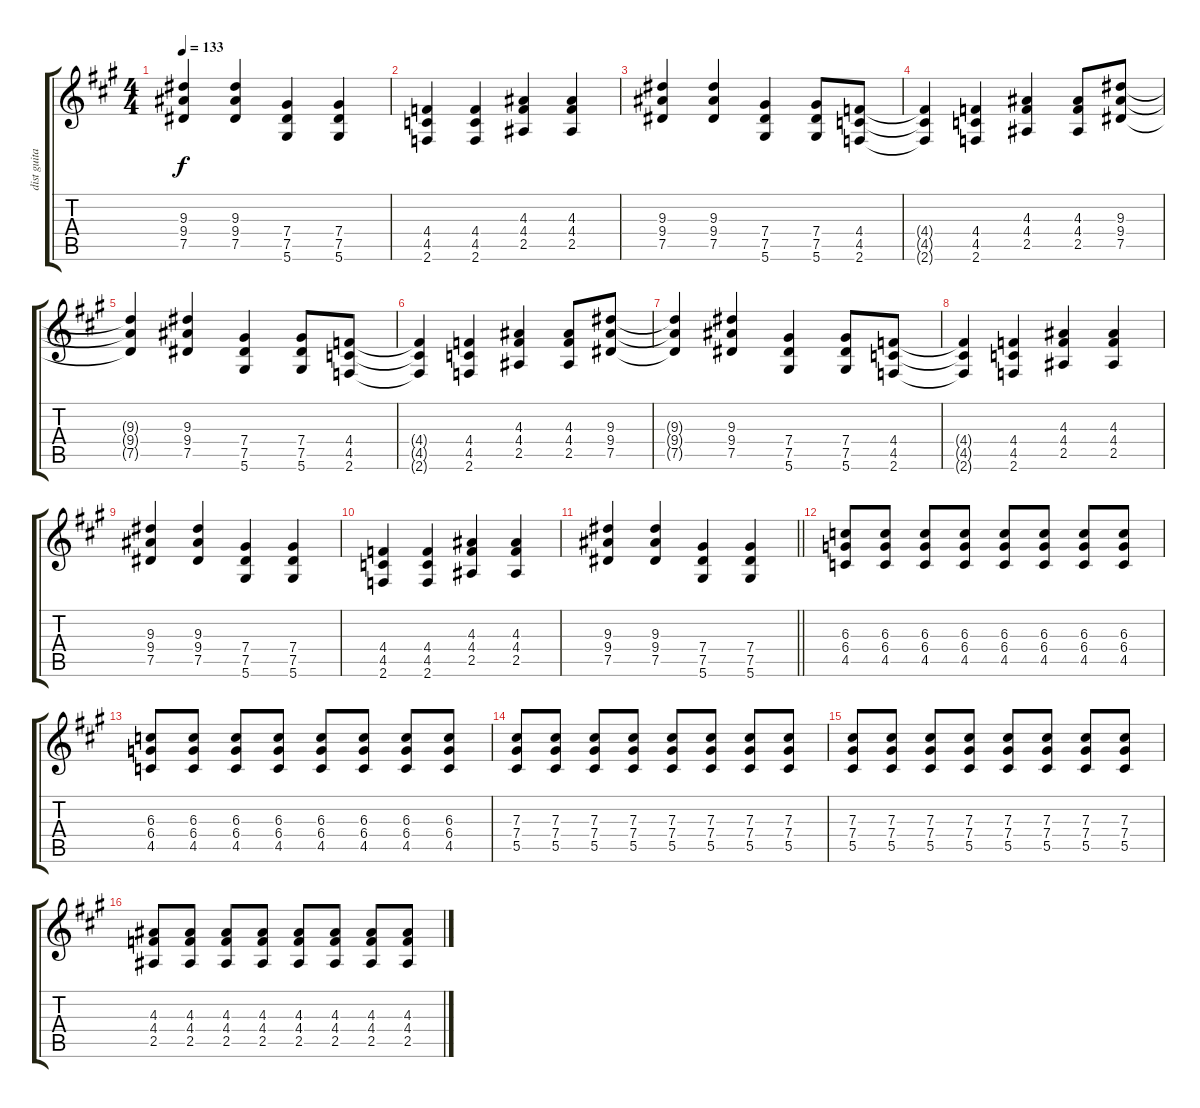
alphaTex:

\track ("dist guitar 2" "dist guita") {instrument distortionguitar}
\staff {score tabs}
\tuning (Eb4 Bb3 Gb3 Db3 Ab2 Eb2) {hide}
\ts (4 4)
\tempo 133
\clef g2
\ks a
(9.3 9.4 7.5).4{dy f} (9.3 9.4 7.5).4 (7.4 7.5 5.6).4 (7.4 7.5 5.6).4 |
(4.4 4.5 2.6).4 (4.4 4.5 2.6).4 (4.3 4.4 2.5).4 (4.3 4.4 2.5).4 |
(9.3 9.4 7.5).4 (9.3 9.4 7.5).4 (7.4 7.5 5.6).4 (7.4 7.5 5.6).8 (4.4 4.5 2.6).8 |
(4.4{t} 4.5{t} 2.6{t}).4 (4.4 4.5 2.6).4 (4.3 4.4 2.5).4 (4.3 4.4 2.5).8 (9.3 9.4 7.5).8 |
(9.3{t} 9.4{t} 7.5{t}).4 (9.3 9.4 7.5).4 (7.4 7.5 5.6).4 (7.4 7.5 5.6).8 (4.4 4.5 2.6).8 |
(4.4{t} 4.5{t} 2.6{t}).4 (4.4 4.5 2.6).4 (4.3 4.4 2.5).4 (4.3 4.4 2.5).8 (9.3 9.4 7.5).8 |
(9.3{t} 9.4{t} 7.5{t}).4 (9.3 9.4 7.5).4 (7.4 7.5 5.6).4 (7.4 7.5 5.6).8 (4.4 4.5 2.6).8 |
(4.4{t} 4.5{t} 2.6{t}).4 (4.4 4.5 2.6).4 (4.3 4.4 2.5).4 (4.3 4.4 2.5).4 |
(9.3 9.4 7.5).4 (9.3 9.4 7.5).4 (7.4 7.5 5.6).4 (7.4 7.5 5.6).4 |
(4.4 4.5 2.6).4 (4.4 4.5 2.6).4 (4.3 4.4 2.5).4 (4.3 4.4 2.5).4 |
\barLineRight lightlight
(9.3 9.4 7.5).4 (9.3 9.4 7.5).4 (7.4 7.5 5.6).4 (7.4 7.5 5.6).4 |
(6.3 6.4 4.5).8 (6.3 6.4 4.5).8 (6.3 6.4 4.5).8 (6.3 6.4 4.5).8 (6.3 6.4 4.5).8 (6.3 6.4 4.5).8 (6.3 6.4 4.5).8 (6.3 6.4 4.5).8 |
(6.3 6.4 4.5).8 (6.3 6.4 4.5).8 (6.3 6.4 4.5).8 (6.3 6.4 4.5).8 (6.3 6.4 4.5).8 (6.3 6.4 4.5).8 (6.3 6.4 4.5).8 (6.3 6.4 4.5).8 |
(7.3 7.4 5.5).8 (7.3 7.4 5.5).8 (7.3 7.4 5.5).8 (7.3 7.4 5.5).8 (7.3 7.4 5.5).8 (7.3 7.4 5.5).8 (7.3 7.4 5.5).8 (7.3 7.4 5.5).8 |
(7.3 7.4 5.5).8 (7.3 7.4 5.5).8 (7.3 7.4 5.5).8 (7.3 7.4 5.5).8 (7.3 7.4 5.5).8 (7.3 7.4 5.5).8 (7.3 7.4 5.5).8 (7.3 7.4 5.5).8 |
(4.3 4.4 2.5).8 (4.3 4.4 2.5).8 (4.3 4.4 2.5).8 (4.3 4.4 2.5).8 (4.3 4.4 2.5).8 (4.3 4.4 2.5).8 (4.3 4.4 2.5).8 (4.3 4.4 2.5).8
